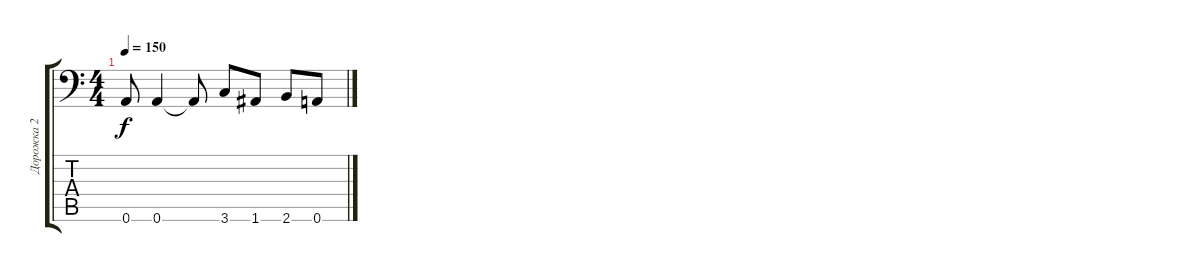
\track ("Дорожка 2" "Дорожка 2") {instrument distortionguitar}
\staff {score tabs}
\tuning (B3 Gb3 D3 A2 E2 A1) {hide}
\ts (4 4)
\tempo 150
\clef f4
\ks c
0.6{t}.8{dy f} 0.6.4 0.6{t}.8 3.6.8 1.6.8 2.6.8 0.6.8
